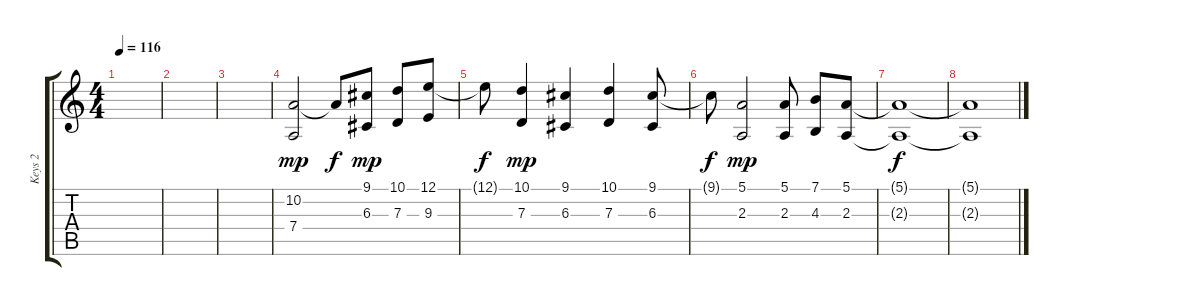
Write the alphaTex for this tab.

\track ("Keys 2" "Keys 2") {instrument stringensemble1}
\staff {score tabs}
\tuning (E4 B3 G3 D3 A2 E2) {hide}
\ts (4 4)
\tempo 116
\clef g2
\ks c
|
|
|
(10.2 7.4).2{dy mp} 10.2{t}.8{dy f} (9.1 6.3).8{dy mp} (10.1 7.3).8 (12.1 9.3).8 |
12.1{t}.8{dy f} (10.1 7.3).4{dy mp} (9.1 6.3).4 (10.1 7.3).4 (9.1 6.3).8 |
9.1{t}.8{dy f} (5.1 2.3).2{dy mp} (5.1 2.3).8 (7.1 4.3).8 (5.1 2.3).8{volume 0} |
(5.1{t} 2.3{t}).1{dy f} |
(5.1{t} 2.3{t}).1
